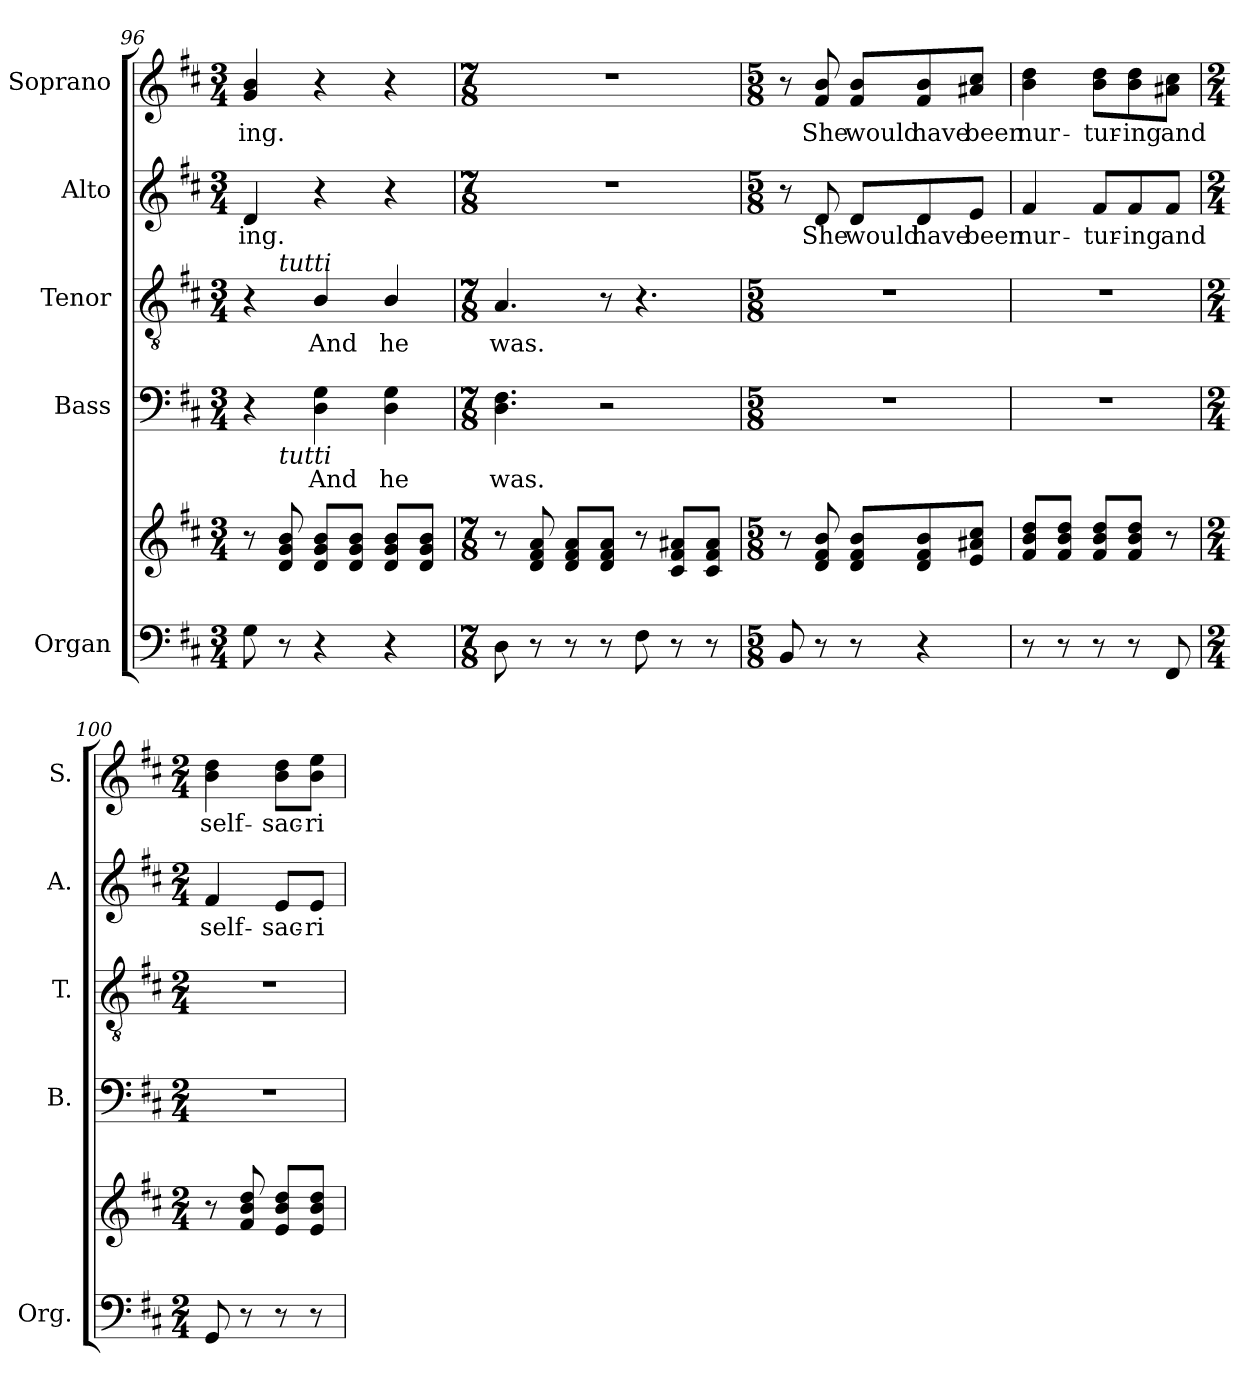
**kern	**kern	**kern	**text	**kern	**text	**kern	**text	**kern	**text
*part5	*part5	*part4	*part4	*part3	*part3	*part2	*part2	*part1	*part1
*staff6	*staff5	*staff4	*staff4	*staff3	*staff3	*staff2	*staff2	*staff1	*staff1
*I"Organ	*	*I"Bass	*	*I"Tenor	*	*I"Alto	*	*I"Soprano	*
*I'Org.	*	*I'B.	*	*I'T.	*	*I'A.	*	*I'S.	*
*clefF4	*clefG2	*clefF4	*	*clefGv2	*	*clefG2	*	*clefG2	*
*	*	*	*	*ITrd7c12	*	*	*	*	*
*k[f#c#]	*k[f#c#]	*k[f#c#]	*	*k[f#c#]	*	*k[f#c#]	*	*k[f#c#]	*
*D:	*D:	*D:	*	*D:	*	*D:	*	*D:	*
*M3/4	*M3/4	*M3/4	*	*M3/4	*	*M3/4	*	*M3/4	*
=96	=96	=96	=96	=96	=96	=96	=96	=96	=96
!	!	!	!	!	!	!	!LO:LY:b:color=#000000	!	!
!	!	!	!	!	!	!	!	!	!LO:LY:b:color=#000000
*	*	*^	*	*^	*	*	*	*	*
8Gi\	8r	4r	8ryy	.	4r	8ryy	.	4di/	-ing.	4gi/ 4bi	-ing.
!	!	!	!	!	!	!LO:TX:a:i:t=tutti	!	!	!	!	!
!	!	!	!LO:TX:b:i:t=tutti	!	!	!	!	!	!	!	!
8r	8di/ 8gi 8bi	.	2ryy	.	.	2ryy	.	.	.	.	.
!	!	!	!	!LO:LY:b:color=#000000	!	!	!	!	!	!	!
!	!	!	!	!	!	!	!LO:LY:b:color=#000000	!	!	!	!
4r	8di/ 8gi/ 8bi/L	4Di\ 4Gi	.	And	4BBi/	.	And	4r	.	4r	.
.	8di/ 8gi/ 8bi/J	.	.	.	.	.	.	.	.	.	.
!	!	!	!	!LO:LY:b:color=#000000	!	!	!	!	!	!	!
!	!	!	!	!	!	!	!LO:LY:b:color=#000000	!	!	!	!
4r	8di/ 8gi/ 8bi/L	4Di\ 4Gi	.	he	4BBi/	.	he	4r	.	4r	.
.	8di/ 8gi/ 8bi/J	.	8ryy	.	.	8ryy	.	.	.	.	.
*	*	*v	*v	*	*	*	*	*	*	*	*
*	*	*	*	*v	*v	*	*	*	*	*
=97	=97	=97	=97	=97	=97	=97	=97	=97	=97
*M7/8	*M7/8	*M7/8	*	*M7/8	*	*M7/8	*	*M7/8	*
*	*	*^	*	*^	*	*	*	*	*
!	!	!	!	!LO:LY:b:color=#000000	!	!	!	!	!	!	!
*	*	*v	*v	*	*	*	*	*	*	*	*
*	*	*	*	*v	*v	*	*	*	*	*
*	*	*^	*	*^	*	*	*	*	*
!	!	!	!	!	!	!	!LO:LY:b:color=#000000	!LO:N:vis=1	!	!LO:N:vis=1	!
*	*	*v	*v	*	*	*	*	*	*	*	*
*	*	*	*	*v	*v	*	*	*	*	*
8Di\	8r	4.Di\ 4.F#i	was.	4.AAi/	was.	2..r	.	2..r	.
8r	8di/ 8f#i 8ai	.	.	.	.	.	.	.	.
8r	8di/ 8f#i/ 8ai/L	.	.	.	.	.	.	.	.
8r	8di/ 8f#i/ 8ai/J	2r	.	8r	.	.	.	.	.
8F#i\	8r	.	.	4.r	.	.	.	.	.
8r	8c#i/ 8f#i/ 8a#Xi/L	.	.	.	.	.	.	.	.
8r	8c#i/ 8f#i/ 8a#i/J	.	.	.	.	.	.	.	.
=98	=98	=98	=98	=98	=98	=98	=98	=98	=98
*M5/8	*M5/8	*M5/8	*	*M5/8	*	*M5/8	*	*M5/8	*
!	!	!LO:N:vis=1	!	!LO:N:vis=1	!	!	!	!	!
8BBi/	8r	8%5r	.	8%5r	.	8r	.	8r	.
!	!	!	!	!	!	!	!LO:LY:b:color=#000000	!	!
!	!	!	!	!	!	!	!	!	!LO:LY:b:color=#000000
8r	8di/ 8f#i 8bi	.	.	.	.	8di/	She	8f#i/ 8bi	She
!	!	!	!	!	!	!	!LO:LY:b:color=#000000	!	!
!	!	!	!	!	!	!	!	!	!LO:LY:b:color=#000000
8r	8di/ 8f#i/ 8bi/L	.	.	.	.	8di/L	would	8f#i/ 8bi/L	would
!	!	!	!	!	!	!	!LO:LY:b:color=#000000	!	!
!	!	!	!	!	!	!	!	!	!LO:LY:b:color=#000000
4r	8di/ 8f#i/ 8bi/	.	.	.	.	8di/	have	8f#i/ 8bi/	have
!	!	!	!	!	!	!	!LO:LY:b:color=#000000	!	!
!	!	!	!	!	!	!	!	!	!LO:LY:b:color=#000000
.	8ei/ 8a#Xi/ 8cc#i/J	.	.	.	.	8ei/J	been	8a#Xi/ 8cc#i/J	been
!!LO:PB:g=z
=99	=99	=99	=99	=99	=99	=99	=99	=99	=99
!	!	!LO:N:vis=1	!	!LO:N:vis=1	!	!	!	!	!
!	!	!	!	!	!	!	!LO:LY:b:color=#000000	!	!
!	!	!	!	!	!	!	!	!	!LO:LY:b:color=#000000
8r	8f#i/ 8bi/ 8ddi/L	8%5r	.	8%5r	.	4f#i/	nur-	4bi\ 4ddi	nur-
8r	8f#i/ 8bi/ 8ddi/J	.	.	.	.	.	.	.	.
!	!	!	!	!	!	!	!LO:LY:b:color=#000000	!	!
!	!	!	!	!	!	!	!	!	!LO:LY:b:color=#000000
8r	8f#i/ 8bi/ 8ddi/L	.	.	.	.	8f#i/L	-tur-	8bi\ 8ddi\L	-tur-
!	!	!	!	!	!	!	!LO:LY:b:color=#000000	!	!
!	!	!	!	!	!	!	!	!	!LO:LY:b:color=#000000
8r	8f#i/ 8bi/ 8ddi/J	.	.	.	.	8f#i/	-ing	8bi\ 8ddi\	-ing
!	!	!	!	!	!	!	!LO:LY:b:color=#000000	!	!
!	!	!	!	!	!	!	!	!	!LO:LY:b:color=#000000
8FF#i/	8r	.	.	.	.	8f#i/J	and	8a#Xi\ 8cc#i\J	and
=100	=100	=100	=100	=100	=100	=100	=100	=100	=100
*M2/4	*M2/4	*M2/4	*	*M2/4	*	*M2/4	*	*M2/4	*
!	!	!LO:N:vis=1	!	!LO:N:vis=1	!	!	!	!	!
!	!	!	!	!	!	!	!LO:LY:b:color=#000000	!	!
!	!	!	!	!	!	!	!	!	!LO:LY:b:color=#000000
8GGi/	8r	2r	.	2r	.	4f#i/	self-	4bi\ 4ddi	self-
8r	8f#i/ 8bi 8ddi	.	.	.	.	.	.	.	.
!	!	!	!	!	!	!	!LO:LY:b:color=#000000	!	!
!	!	!	!	!	!	!	!	!	!LO:LY:b:color=#000000
8r	8ei/ 8bi/ 8ddi/L	.	.	.	.	8ei/L	-sac-	8bi\ 8ddi\L	-sac-
!	!	!	!	!	!	!	!LO:LY:b:color=#000000	!	!
!	!	!	!	!	!	!	!	!	!LO:LY:b:color=#000000
8r	8ei/ 8bi/ 8ddi/J	.	.	.	.	8ei/J	-ri-	8bi\ 8eei\J	-ri-
=	=	=	=	=	=	=	=	=	=
*-	*-	*-	*-	*-	*-	*-	*-	*-	*-
